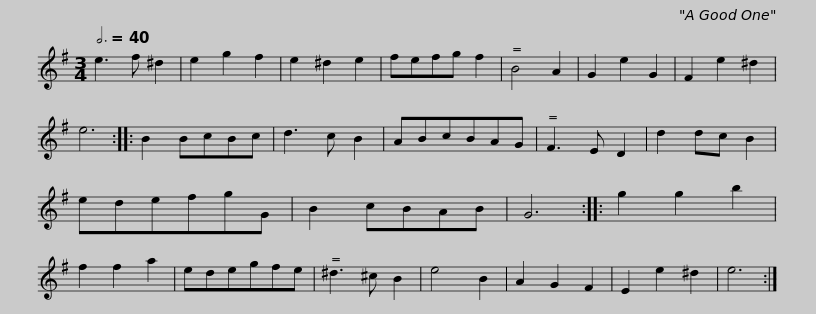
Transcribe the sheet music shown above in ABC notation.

X:1
L:1/8
Q:3/4=40
M:3/4
I:linebreak $
K:G
V:1 treble
V:1
 e3 f ^d2 | e2 g2 f2 | e2 ^d2 e2 | fefg f2 |$ B4 A2 | %5
 G2 e2 G2 | F2 e2 ^d2 | e6 ::$ B2 BcBc | d3 c B2 | %10
 ABcBAG | F3 E D2 |$ d2 dc B2 | edefgG | B2 cBAB | %15
 G6 ::$ g2 g2 b2 | f2 f2 a2 | edegfe | ^d3 ^c B2 |$ %20
 e4 B2 | A2 G2 F2 | E2 e2 ^d2 | e6 :| %24
